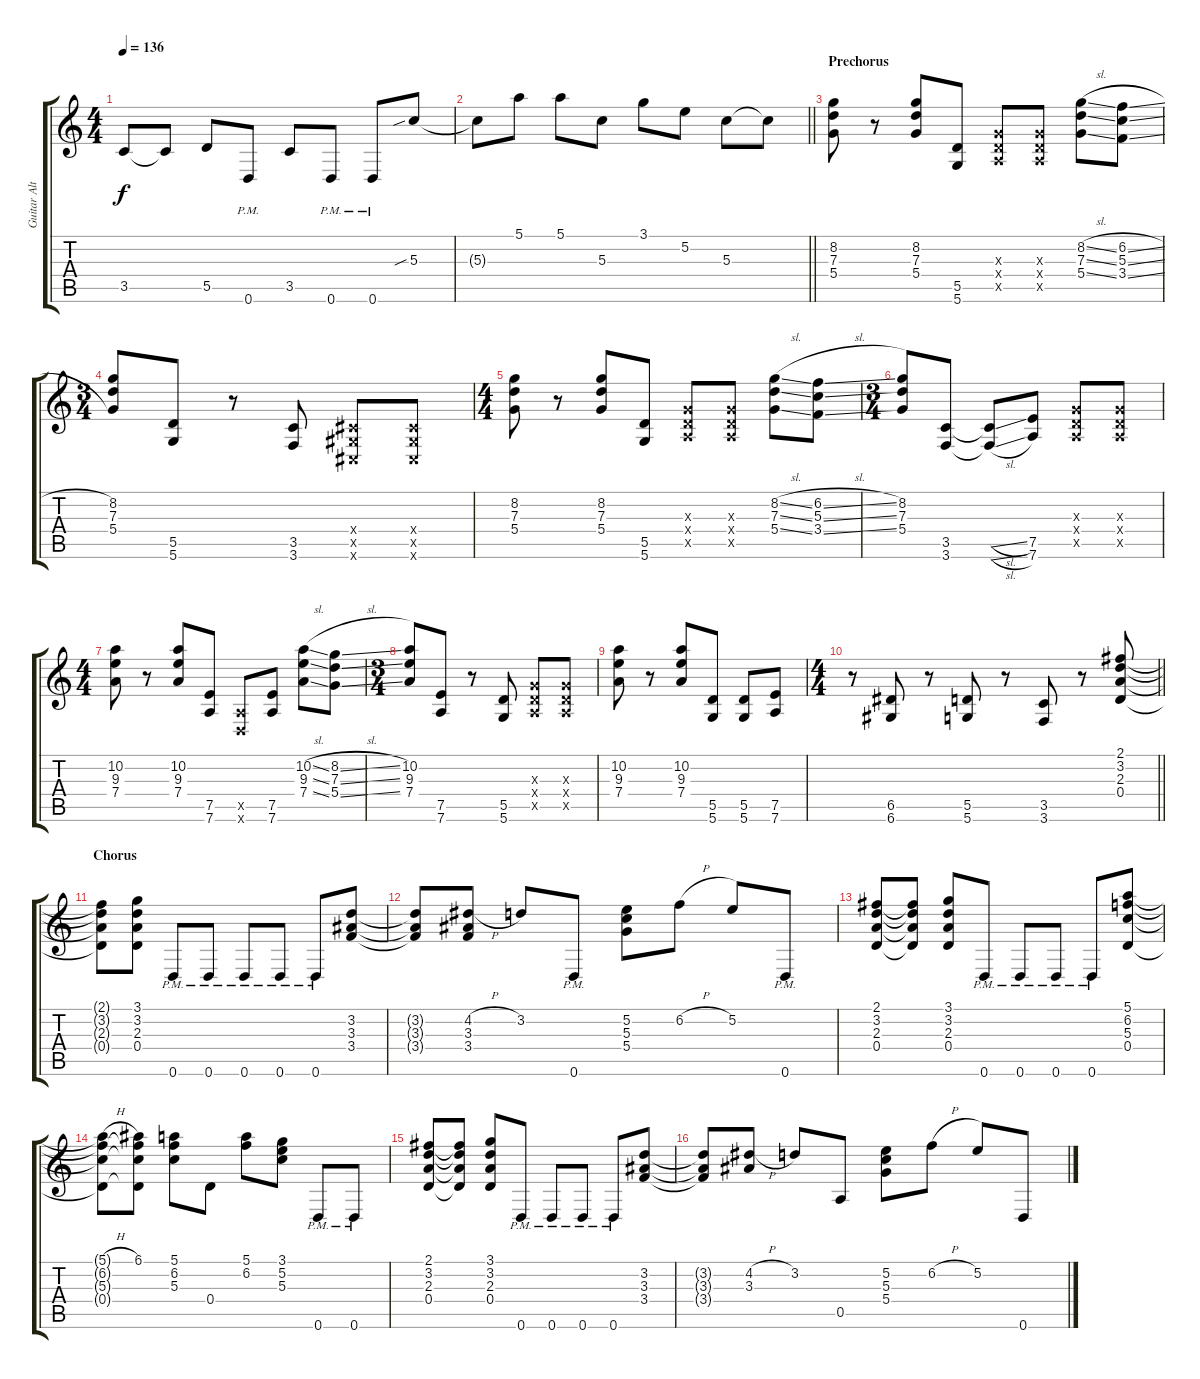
\track ("Guitar Alt Tab" "Guitar Alt") {instrument distortionguitar}
\staff {score tabs}
\tuning (E4 B3 G3 D3 A2 D2) {hide}
\ts (4 4)
\tempo 136
\clef g2
\ks c
3.5{t}.8{dy f} 3.5{t}.8 5.5.8 0.6{pm}.8 3.5.8 0.6{pm}.8 0.6{pm}.8 5.3{sib}.8 |
\barLineRight lightlight
5.3{t}.8 5.1.8 5.1.8 5.3.8 3.1.8 5.2.8 5.3.8 5.3{t}.8 |
\section ("" "Prechorus")
(8.2 7.3 5.4).8 r.8 (8.2 7.3 5.4).8 (5.5 5.6).8 (0.3{x} 0.4{x} 0.5{x}).8 (0.3{x} 0.4{x} 0.5{x}).8 (8.2{sl} 7.3{ss} 5.4{ss}).8 (6.2{sl} 5.3{ss} 3.4{ss}).8 |
\ts (3 4)
(8.2 7.3 5.4).8 (5.5 5.6).8 r.8 (3.5 3.6).8 (-1.4{x} -1.5{x} -1.6{x}).8 (-1.4{x} -1.5{x} -1.6{x}).8 |
\ts (4 4)
(8.2 7.3 5.4).8 r.8 (8.2 7.3 5.4).8 (5.5 5.6).8 (0.3{x} 0.4{x} 0.5{x}).8 (0.3{x} 0.4{x} 0.5{x}).8 (8.2{sl} 7.3{ss} 5.4{ss}).8 (6.2{sl} 5.3{ss} 3.4{ss}).8 |
\ts (3 4)
(8.2 7.3 5.4).8 (3.5 3.6).8 (3.5{sl t} 3.6{sl t}).8 (7.5 7.6).8 (0.3{x} 0.4{x} 0.5{x}).8 (0.3{x} 0.4{x} 0.5{x}).8 |
\ts (4 4)
(10.2 9.3 7.4).8 r.8 (10.2 9.3 7.4).8 (7.5 7.6).8 (0.5{x} 0.6{x}).8 (7.5 7.6).8 (10.2{sl} 9.3{ss} 7.4{ss}).8 (8.2{sl} 7.3{ss} 5.4{ss}).8 |
\ts (3 4)
(10.2 9.3 7.4).8 (7.5 7.6).8 r.8 (5.5 5.6).8 (0.3{x} 0.4{x} 0.5{x}).8 (0.3{x} 0.4{x} 0.5{x}).8 |
(10.2 9.3 7.4).8 r.8 (10.2 9.3 7.4).8 (5.5 5.6).8 (5.5 5.6).8 (7.5 7.6).8 |
\ts (4 4)
\barLineRight lightlight
r.8 (6.5 6.6).8 r.8 (5.5 5.6).8 r.8 (3.5 3.6).8 r.8 (2.1 3.2 2.3 0.4).8 |
\section ("" "Chorus")
(2.1{t} 3.2{t} 2.3{t} 0.4{t}).8 (3.1 3.2 2.3 0.4).8 0.6{pm}.8 0.6{pm}.8 0.6{pm}.8 0.6{pm}.8 0.6{pm}.8 (3.2 3.3 3.4).8 |
(3.2{t} 3.3{t} 3.4{t}).8 (4.2{h} 3.3 3.4).8 3.2.8 0.6{pm}.8 (5.2 5.3 5.4).8 6.2{h}.8 5.2.8 0.6{pm}.8 |
(2.1 3.2 2.3 0.4).8 (2.1{t} 3.2{t} 2.3{t} 0.4{t}).8 (3.1 3.2 2.3 0.4).8 0.6{pm}.8 0.6{pm}.8 0.6{pm}.8 0.6{pm}.8 (5.1 6.2 5.3 0.4).8 |
(5.1{h t} 6.2{t} 5.3{t} 0.4{t}).8 (6.1 6.2{t} 5.3{t} 0.4{t}).8 (5.1 6.2 5.3).8 0.4.8 (5.1 6.2).8 (3.1 5.2 5.3).8 0.6{pm}.8 0.6{pm}.8 |
(2.1 3.2 2.3 0.4).8 (2.1{t} 3.2{t} 2.3{t} 0.4{t}).8 (3.1 3.2 2.3 0.4).8 0.6{pm}.8 0.6{pm}.8 0.6{pm}.8 0.6{pm}.8 (3.2 3.3 3.4).8 |
(3.2{t} 3.3{t} 3.4{t}).8 (4.2{h} 3.3).8 3.2.8 0.5.8 (5.2 5.3 5.4).8 6.2{h}.8 5.2.8 0.6.8
